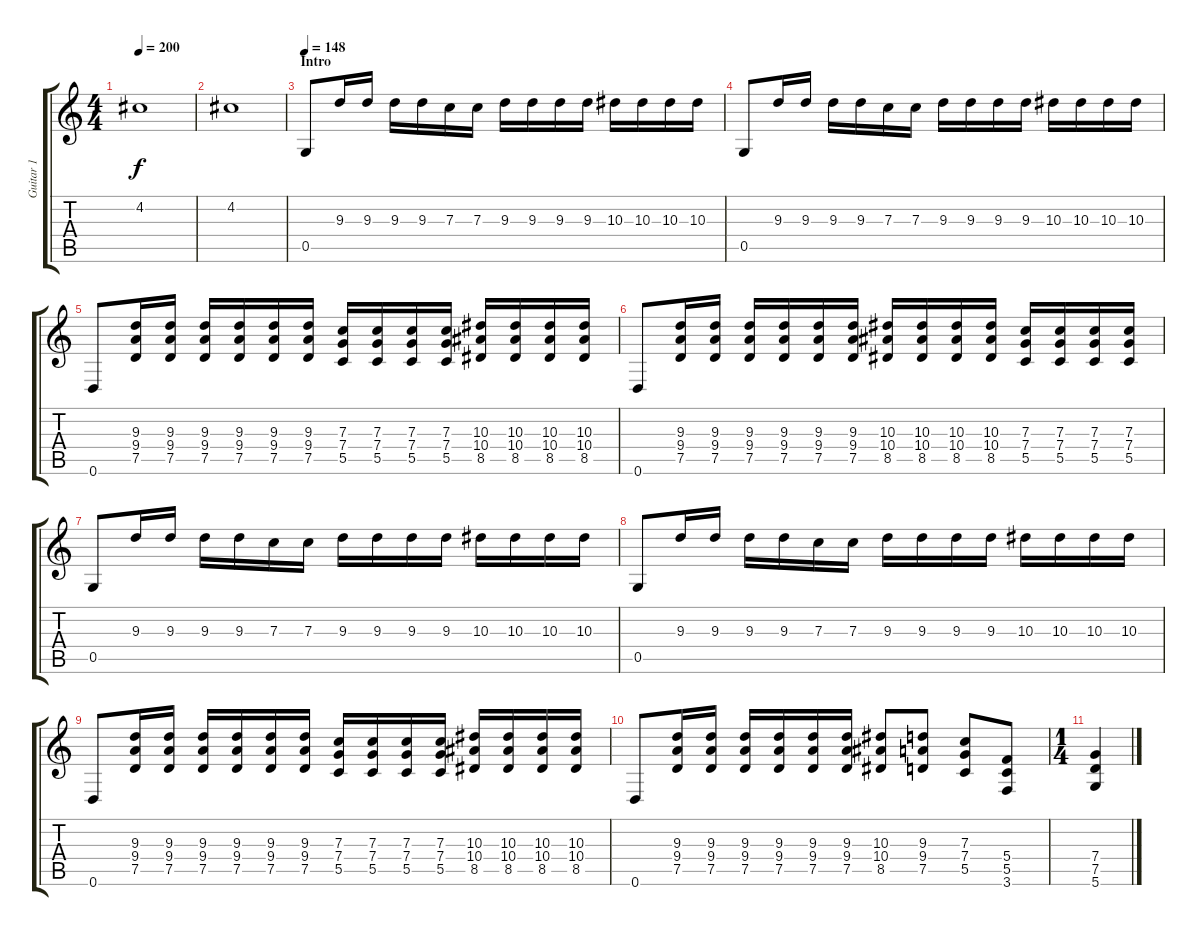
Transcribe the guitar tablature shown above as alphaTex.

\track ("Guitar 1" "Guitar 1") {instrument distortionguitar}
\staff {score tabs}
\tuning (D4 A3 F3 C3 G2 D2) {hide}
\ts (4 4)
\tempo 200
\clef g2
\ks c
4.2{t}.1{dy f} |
4.2.1 |
\section ("" "Intro")
\tempo 148
0.5.8 9.3.16 9.3.16 9.3.16 9.3.16 7.3.16 7.3.16 9.3.16 9.3.16 9.3.16 9.3.16 10.3.16 10.3.16 10.3.16 10.3.16 |
0.5.8 9.3.16 9.3.16 9.3.16 9.3.16 7.3.16 7.3.16 9.3.16 9.3.16 9.3.16 9.3.16 10.3.16 10.3.16 10.3.16 10.3.16 |
0.6.8 (9.3 9.4 7.5).16 (9.3 9.4 7.5).16 (9.3 9.4 7.5).16 (9.3 9.4 7.5).16 (9.3 9.4 7.5).16 (9.3 9.4 7.5).16 (7.3 7.4 5.5).16 (7.3 7.4 5.5).16 (7.3 7.4 5.5).16 (7.3 7.4 5.5).16 (10.3 10.4 8.5).16 (10.3 10.4 8.5).16 (10.3 10.4 8.5).16 (10.3 10.4 8.5).16 |
0.6.8 (9.3 9.4 7.5).16 (9.3 9.4 7.5).16 (9.3 9.4 7.5).16 (9.3 9.4 7.5).16 (9.3 9.4 7.5).16 (9.3 9.4 7.5).16 (10.3 10.4 8.5).16 (10.3 10.4 8.5).16 (10.3 10.4 8.5).16 (10.3 10.4 8.5).16 (7.3 7.4 5.5).16 (7.3 7.4 5.5).16 (7.3 7.4 5.5).16 (7.3 7.4 5.5).16 |
0.5.8 9.3.16 9.3.16 9.3.16 9.3.16 7.3.16 7.3.16 9.3.16 9.3.16 9.3.16 9.3.16 10.3.16 10.3.16 10.3.16 10.3.16 |
0.5.8 9.3.16 9.3.16 9.3.16 9.3.16 7.3.16 7.3.16 9.3.16 9.3.16 9.3.16 9.3.16 10.3.16 10.3.16 10.3.16 10.3.16 |
0.6.8 (9.3 9.4 7.5).16 (9.3 9.4 7.5).16 (9.3 9.4 7.5).16 (9.3 9.4 7.5).16 (9.3 9.4 7.5).16 (9.3 9.4 7.5).16 (7.3 7.4 5.5).16 (7.3 7.4 5.5).16 (7.3 7.4 5.5).16 (7.3 7.4 5.5).16 (10.3 10.4 8.5).16 (10.3 10.4 8.5).16 (10.3 10.4 8.5).16 (10.3 10.4 8.5).16 |
0.6.8 (9.3 9.4 7.5).16 (9.3 9.4 7.5).16 (9.3 9.4 7.5).16 (9.3 9.4 7.5).16 (9.3 9.4 7.5).16 (9.3 9.4 7.5).16 (10.3 10.4 8.5).8 (9.3 9.4 7.5).8 (7.3 7.4 5.5).8 (5.4 5.5 3.6).8 |
\ts (1 4)
(7.4 7.5 5.6).4
